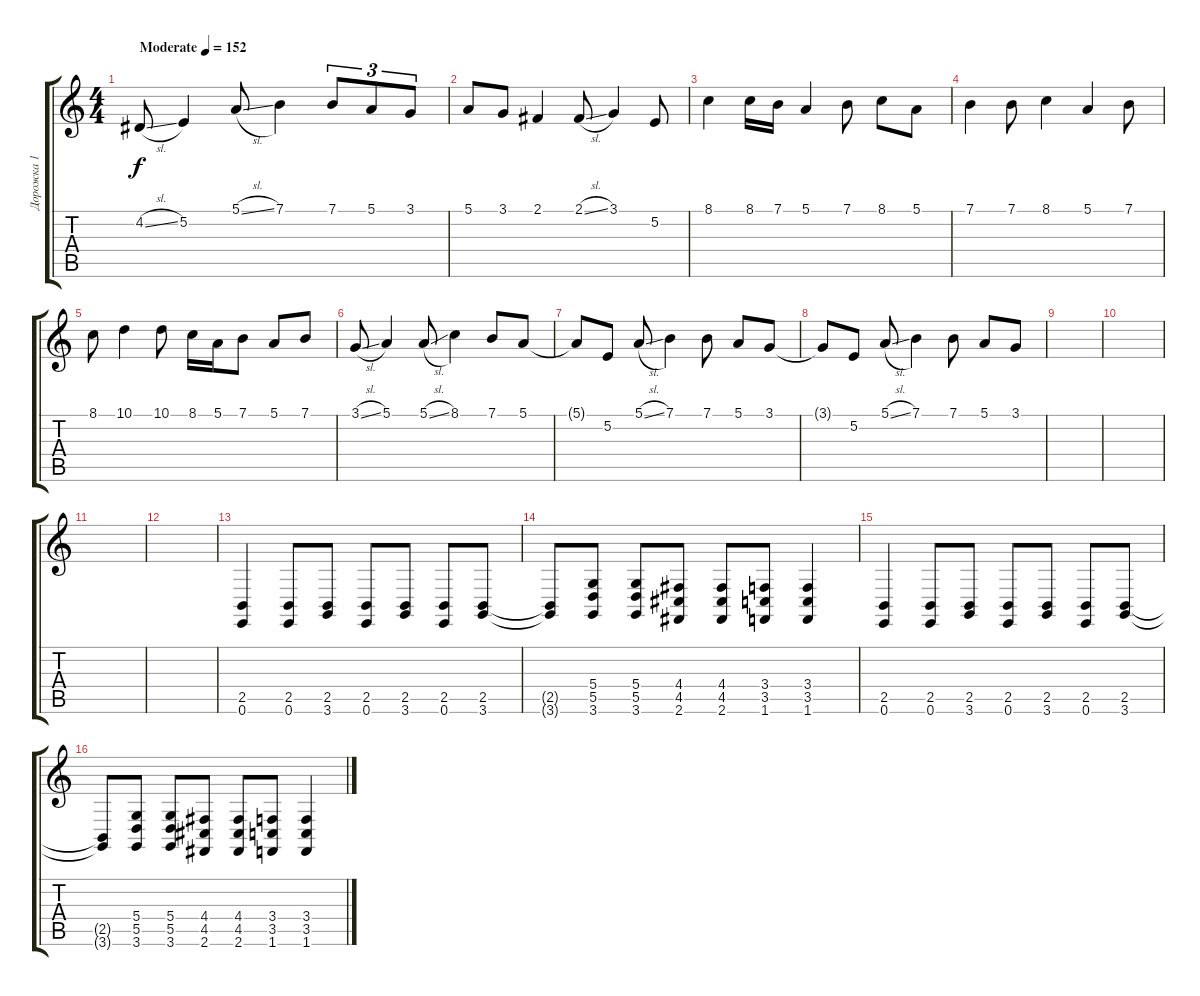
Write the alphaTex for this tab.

\track ("Дорожка 1" "Дорожка 1") {instrument drawbarorgan}
\staff {score tabs}
\tuning (E4 B3 G3 D3 A2 E2) {hide}
\ts (4 4)
\tempo (152 "Moderate")
\clef g2
\ks c
4.2{sl}.8{dy f instrument drawbarorgan} 5.2.4 5.1{sl}.8 7.1.4 7.1.8{tu (3 2)} 5.1.8{tu (3 2)} 3.1.8{tu (3 2)} |
5.1.8 3.1.8 2.1.4 2.1{sl}.8 3.1.4 5.2.8 |
8.1.4 8.1.16 7.1.16 5.1.4 7.1.8 8.1.8 5.1.8 |
7.1.4 7.1.8 8.1.4 5.1.4 7.1.8 |
8.1.8 10.1.4 10.1.8 8.1.16 5.1.16 7.1.8 5.1.8 7.1.8 |
3.1{sl}.8 5.1.4 5.1{sl}.8 8.1.4 7.1.8 5.1.8 |
5.1{t}.8 5.2.8 5.1{sl}.8 7.1.4 7.1.8 5.1.8 3.1.8 |
3.1{t}.8 5.2.8 5.1{sl}.8 7.1.4 7.1.8 5.1.8 3.1.8{instrument distortionguitar} |
|
|
|
|
(2.5 0.6).4 (2.5 0.6).8 (2.5 3.6).8 (2.5 0.6).8 (2.5 3.6).8 (2.5 0.6).8 (2.5 3.6).8 |
(2.5{t} 3.6{t}).8 (5.4 5.5 3.6).8 (5.4 5.5 3.6).8 (4.4 4.5 2.6).8 (4.4 4.5 2.6).8 (3.4 3.5 1.6).8 (3.4 3.5 1.6).4 |
(2.5 0.6).4 (2.5 0.6).8 (2.5 3.6).8 (2.5 0.6).8 (2.5 3.6).8 (2.5 0.6).8 (2.5 3.6).8 |
(2.5{t} 3.6{t}).8 (5.4 5.5 3.6).8 (5.4 5.5 3.6).8 (4.4 4.5 2.6).8 (4.4 4.5 2.6).8 (3.4 3.5 1.6).8 (3.4 3.5 1.6).4
